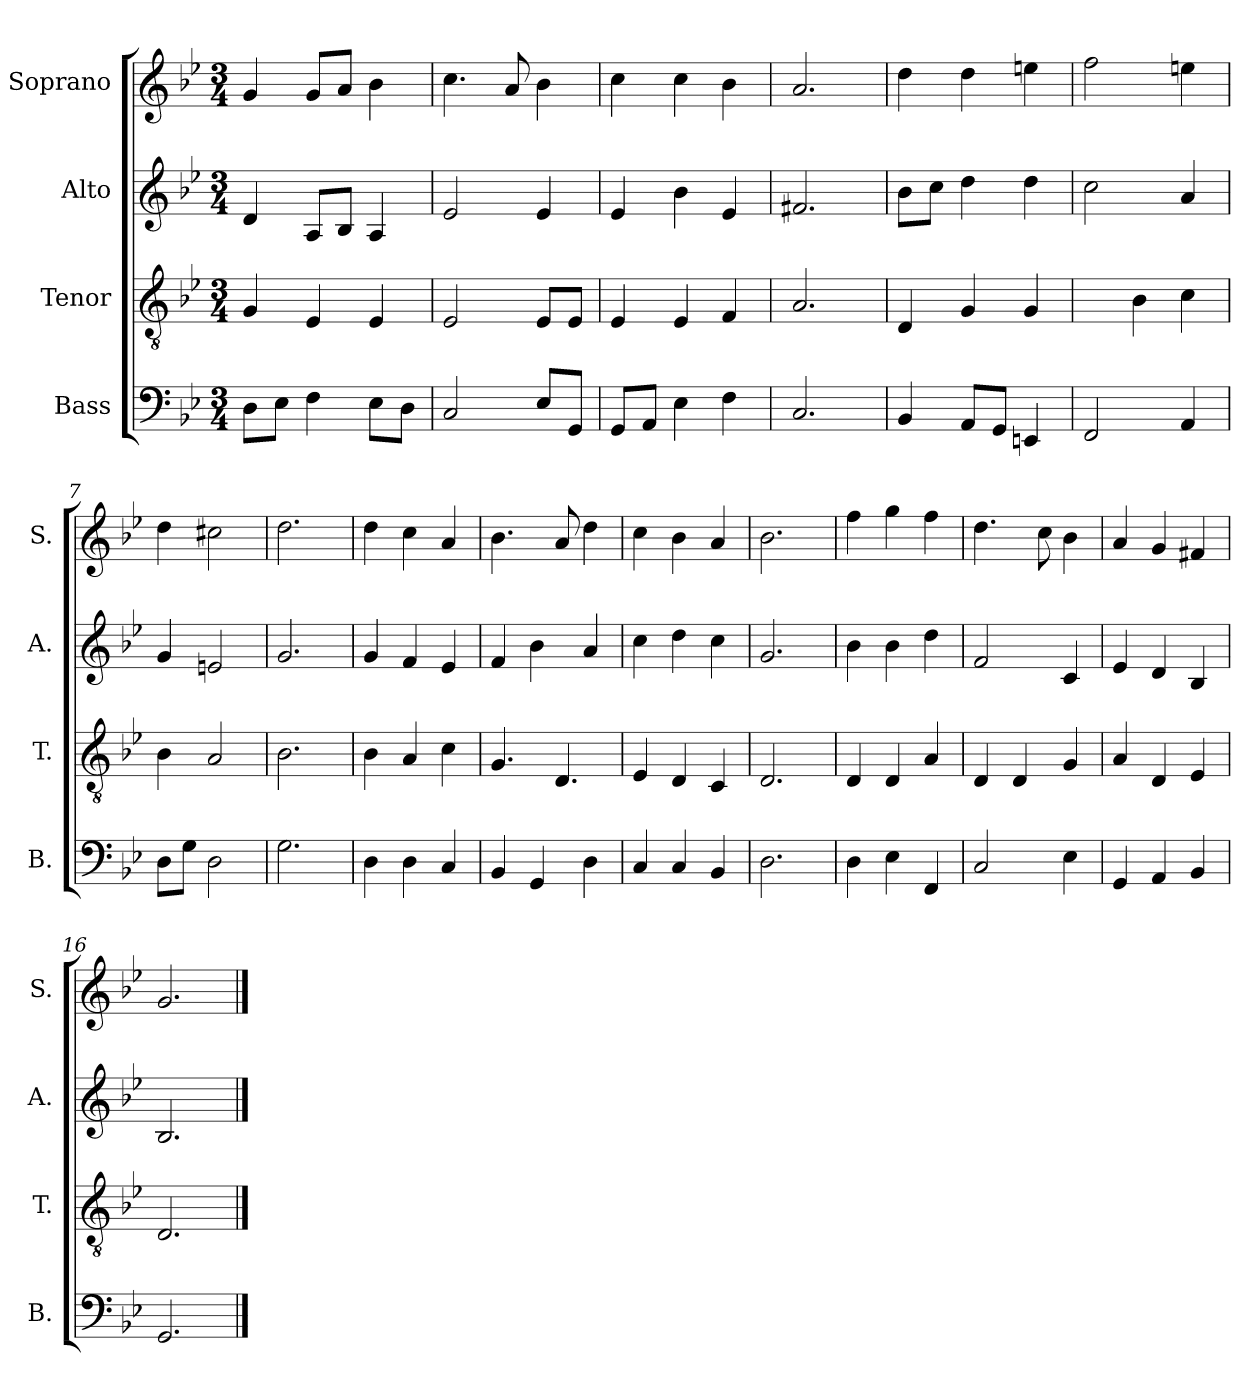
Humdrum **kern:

**kern	**kern	**kern	**kern
*part4	*part3	*part2	*part1
*staff4	*staff3	*staff2	*staff1
*I"Bass	*I"Tenor	*I"Alto	*I"Soprano
*I'B.	*I'T.	*I'A.	*I'S.
*clefF4	*clefGv2	*clefG2	*clefG2
*k[b-e-]	*k[b-e-]	*k[b-e-]	*k[b-e-]
*M3/4	*M3/4	*M3/4	*M3/4
*MM80	*MM80	*MM80	*MM80
=1	=1	=1	=1
8D\L	4G/	4d/	4g/
8E-\J	.	.	.
4F\	4E-/	8A/L	8g/L
.	.	8B-/J	8a/J
8E-\L	4E-/	4A/	4b-\
8D\J	.	.	.
=2	=2	=2	=2
2C/	2E-/	2e-/	4.cc\
.	.	.	8a/
8E-/L	8E-/L	4e-/	4b-\
8GG/J	8E-/J	.	.
=3	=3	=3	=3
8GG/L	4E-/	4e-/	4cc\
8AA/J	.	.	.
4E-\	4E-/	4b-\	4cc\
4F\	4F/	4e-/	4b-\
=4	=4	=4	=4
2.C/	2.A/	2.f#X/	2.a/
=5	=5	=5	=5
4BB-/	4D/	8b-\L	4dd\
.	.	8cc\J	.
8AA/L	4G/	4dd\	4dd\
8GG/J	.	.	.
4EEn/	4G/	4dd\	4een\
=6	=6	=6	=6
2FF/	4A/yy	2cc\	2ff\
.	4B-\	.	.
4AA/	4c\	4a/	4een\
=7	=7	=7	=7
8D\L	4B-\	4g/	4dd\
8G\J	.	.	.
2D\	2A/	2en/	2cc#X\
=8	=8	=8	=8
2.G\	2.B-\	2.g/	2.dd\
!!LO:LB:g=z
=9	=9	=9	=9
4D\	4B-\	4g/	4dd\
4D\	4A/	4f/	4cc\
4C/	4c\	4e-/	4a/
=10	=10	=10	=10
4BB-/	4.G/	4f/	4.b-\
4GG/	.	4b-\	.
.	4.D/	.	8a/
4D\	.	4a/	4dd\
=11	=11	=11	=11
4C/	4E-/	4cc\	4cc\
4C/	4D/	4dd\	4b-\
4BB-/	4C/	4cc\	4a/
=12	=12	=12	=12
2.D\	2.D/	2.g/	2.b-\
=13	=13	=13	=13
4D\	4D/	4b-\	4ff\
4E-\	4D/	4b-\	4gg\
4FF/	4A/	4dd\	4ff\
=14	=14	=14	=14
2C/	4D/	2f/	4.dd\
.	4D/	.	.
.	.	.	8cc\
4E-\	4G/	4c/	4b-\
=15	=15	=15	=15
4GG/	4A/	4e-/	4a/
4AA/	4D/	4d/	4g/
4BB-/	4E-/	4B-/	4f#X/
=16	=16	=16	=16
2.GG/	2.D/	2.B-/	2.g/
==	==	==	==
*-	*-	*-	*-
